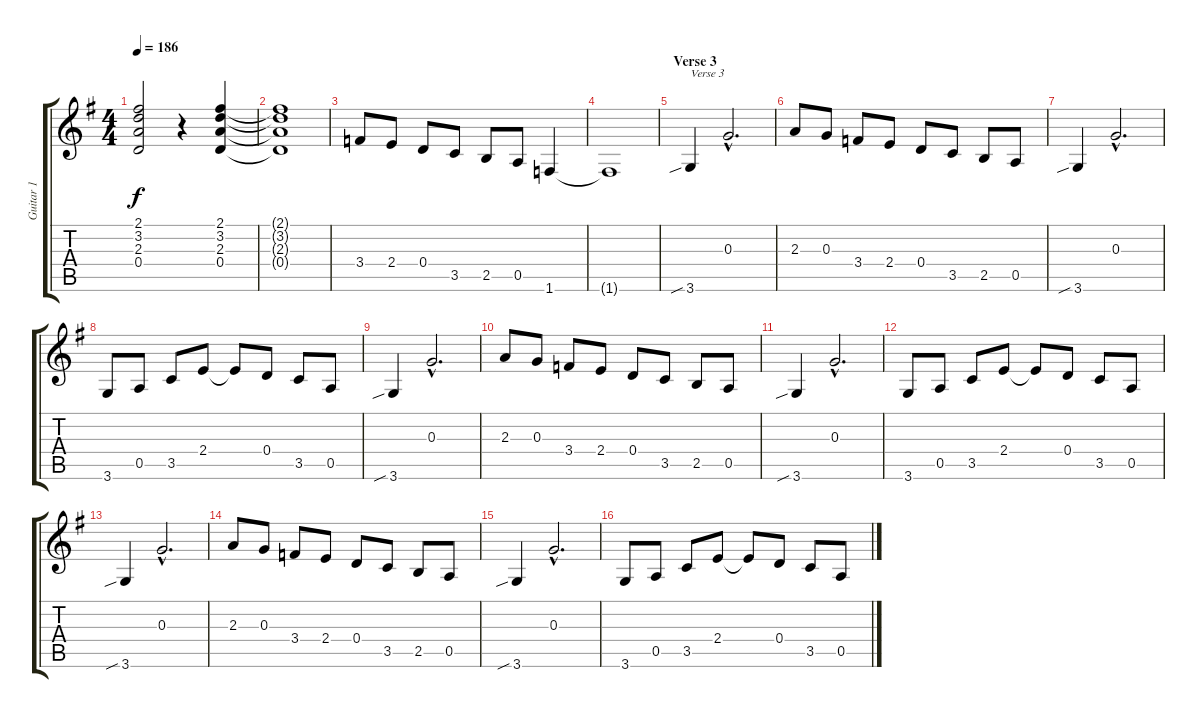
\track ("Guitar 1" "Guitar 1") {instrument electricguitarmuted}
\staff {score tabs}
\tuning (E4 B3 G3 D3 A2 E2) {hide}
\ts (4 4)
\tempo 186
\clef g2
\ks g
(2.1 3.2 2.3 0.4).2{dy f} r.4 (2.1 3.2 2.3 0.4).4 |
(2.1{t} 3.2{t} 2.3{t} 0.4{t}).1 |
3.4.8 2.4.8 0.4.8 3.5.8 2.5.8 0.5.8 1.6.4 |
1.6{t}.1 |
\section ("" "Verse 3")
3.6{sib}.4{txt "Verse 3"} 0.3{hac}.2{d} |
2.3.8 0.3.8 3.4.8 2.4.8 0.4.8 3.5.8 2.5.8 0.5.8 |
3.6{sib}.4 0.3{hac}.2{d} |
3.6.8 0.5.8 3.5.8 2.4.8 2.4{t}.8 0.4.8 3.5.8 0.5.8 |
3.6{sib}.4 0.3{hac}.2{d} |
2.3.8 0.3.8 3.4.8 2.4.8 0.4.8 3.5.8 2.5.8 0.5.8 |
3.6{sib}.4 0.3{hac}.2{d} |
3.6.8 0.5.8 3.5.8 2.4.8 2.4{t}.8 0.4.8 3.5.8 0.5.8 |
3.6{sib}.4 0.3{hac}.2{d} |
2.3.8 0.3.8 3.4.8 2.4.8 0.4.8 3.5.8 2.5.8 0.5.8 |
3.6{sib}.4 0.3{hac}.2{d} |
3.6.8 0.5.8 3.5.8 2.4.8 2.4{t}.8 0.4.8 3.5.8 0.5.8
